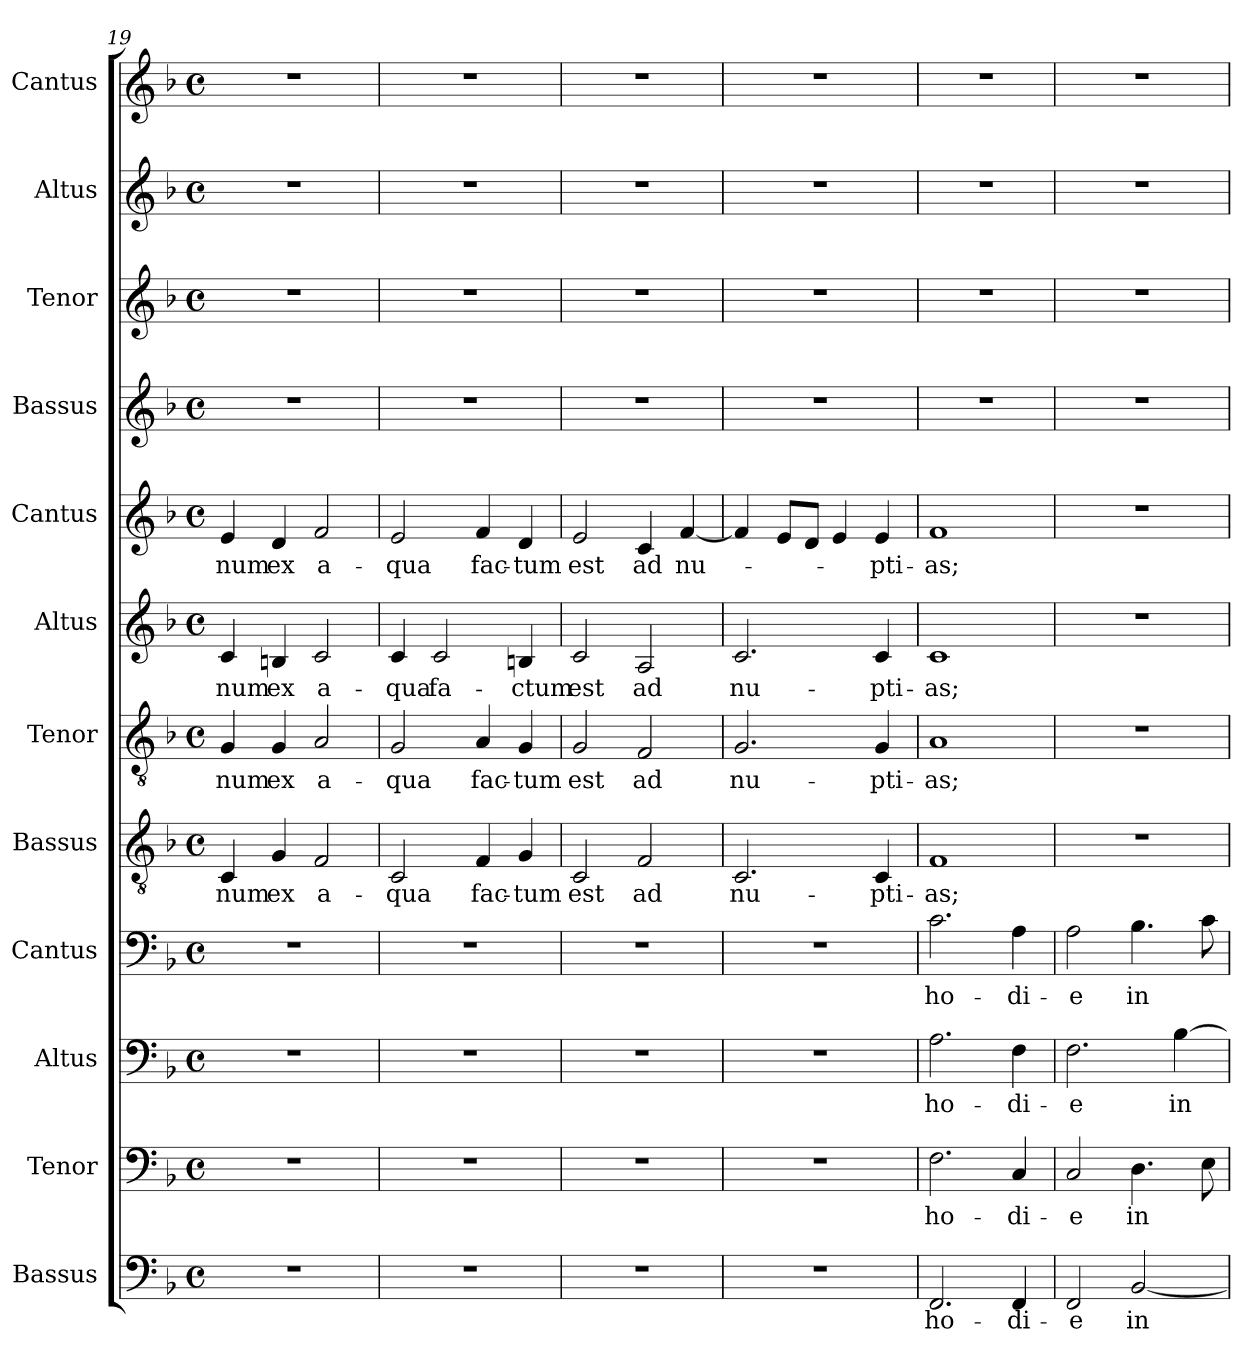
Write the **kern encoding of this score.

**kern	**text	**kern	**text	**kern	**text	**kern	**text	**kern	**text	**kern	**text	**kern	**text	**kern	**text	**kern	**kern	**kern	**kern
*part12	*part12	*part11	*part11	*part10	*part10	*part9	*part9	*part8	*part8	*part7	*part7	*part6	*part6	*part5	*part5	*part4	*part3	*part2	*part1
*staff12	*staff12	*staff11	*staff11	*staff10	*staff10	*staff9	*staff9	*staff8	*staff8	*staff7	*staff7	*staff6	*staff6	*staff5	*staff5	*staff4	*staff3	*staff2	*staff1
*I"Bassus	*	*I"Tenor	*	*I"Altus	*	*I"Cantus	*	*I"Bassus	*	*I"Tenor	*	*I"Altus	*	*I"Cantus	*	*I"Bassus	*I"Tenor	*I"Altus	*I"Cantus
*clefF4	*	*clefF4	*	*clefF4	*	*clefF4	*	*clefGv2	*	*clefGv2	*	*clefG2	*	*clefG2	*	*clefG2	*clefG2	*clefG2	*clefG2
*k[b-]	*	*k[b-]	*	*k[b-]	*	*k[b-]	*	*k[b-]	*	*k[b-]	*	*k[b-]	*	*k[b-]	*	*k[b-]	*k[b-]	*k[b-]	*k[b-]
*F:	*	*F:	*	*F:	*	*F:	*	*F:	*	*F:	*	*F:	*	*F:	*	*F:	*F:	*F:	*F:
*M4/4	*	*M4/4	*	*M4/4	*	*M4/4	*	*M4/4	*	*M4/4	*	*M4/4	*	*M4/4	*	*M4/4	*M4/4	*M4/4	*M4/4
*met(c)	*	*met(c)	*	*met(c)	*	*met(c)	*	*met(c)	*	*met(c)	*	*met(c)	*	*met(c)	*	*met(c)	*met(c)	*met(c)	*met(c)
=19	=19	=19	=19	=19	=19	=19	=19	=19	=19	=19	=19	=19	=19	=19	=19	=19	=19	=19	=19
!	!	!	!	!	!	!	!	!	!LO:LY:b:cj	!	!LO:LY:b:cj	!	!LO:LY:b:cj	!	!LO:LY:b:cj	!	!	!	!
1r	.	1r	.	1r	.	1r	.	4C/	-num	4G/	-num	4c/	-num	4e/	-num	1r	1r	1r	1r
!	!	!	!	!	!	!	!	!	!LO:LY:b:cj	!	!LO:LY:b:cj	!	!LO:LY:b:cj	!	!LO:LY:b:cj	!	!	!	!
.	.	.	.	.	.	.	.	4G/	ex	4G/	ex	4Bn/	ex	4d/	ex	.	.	.	.
!	!	!	!	!	!	!	!	!	!LO:LY:b:cj	!	!LO:LY:b:cj	!	!LO:LY:b:cj	!	!LO:LY:b:cj	!	!	!	!
.	.	.	.	.	.	.	.	2F/	a-	2A/	a-	2c/	a-	2f/	a-	.	.	.	.
=20	=20	=20	=20	=20	=20	=20	=20	=20	=20	=20	=20	=20	=20	=20	=20	=20	=20	=20	=20
!	!	!	!	!	!	!	!	!	!LO:LY:b:cj	!	!LO:LY:b:cj	!	!LO:LY:b:cj	!	!LO:LY:b:cj	!	!	!	!
1r	.	1r	.	1r	.	1r	.	2C/	-qua	2G/	-qua	4c/	-qua	2e/	-qua	1r	1r	1r	1r
!	!	!	!	!	!	!	!	!	!	!	!	!	!LO:LY:b:cj	!	!	!	!	!	!
.	.	.	.	.	.	.	.	.	.	.	.	2c/	fa-	.	.	.	.	.	.
!	!	!	!	!	!	!	!	!	!LO:LY:b:cj	!	!LO:LY:b:cj	!	!	!	!LO:LY:b:cj	!	!	!	!
.	.	.	.	.	.	.	.	4F/	fac-	4A/	fac-	.	.	4f/	fac-	.	.	.	.
!	!	!	!	!	!	!	!	!	!LO:LY:b:cj	!	!LO:LY:b:cj	!	!LO:LY:b:cj	!	!LO:LY:b:cj	!	!	!	!
.	.	.	.	.	.	.	.	4G/	-tum	4G/	-tum	4Bn/	-ctum	4d/	-tum	.	.	.	.
=21	=21	=21	=21	=21	=21	=21	=21	=21	=21	=21	=21	=21	=21	=21	=21	=21	=21	=21	=21
!	!	!	!	!	!	!	!	!	!LO:LY:b:cj	!	!LO:LY:b:cj	!	!LO:LY:b:cj	!	!LO:LY:b:cj	!	!	!	!
1r	.	1r	.	1r	.	1r	.	2C/	est	2G/	est	2c/	est	2e/	est	1r	1r	1r	1r
!	!	!	!	!	!	!	!	!	!LO:LY:b:cj	!	!LO:LY:b:cj	!	!LO:LY:b:cj	!	!LO:LY:b:cj	!	!	!	!
.	.	.	.	.	.	.	.	2F/	ad	2F/	ad	2A/	ad	4c/	ad	.	.	.	.
!	!	!	!	!	!	!	!	!	!	!	!	!	!	!	!LO:LY:b:cj	!	!	!	!
.	.	.	.	.	.	.	.	.	.	.	.	.	.	[>4f/	nu-	.	.	.	.
!!LO:PB:g=z
=22	=22	=22	=22	=22	=22	=22	=22	=22	=22	=22	=22	=22	=22	=22	=22	=22	=22	=22	=22
!	!	!	!	!	!	!	!	!	!LO:LY:b:cj	!	!LO:LY:b:cj	!	!LO:LY:b:cj	!	!	!	!	!	!
1r	.	1r	.	1r	.	1r	.	2.C/	nu-	2.G/	nu-	2.c/	nu-	4f/]	.	1r	1r	1r	1r
.	.	.	.	.	.	.	.	.	.	.	.	.	.	8e/L	.	.	.	.	.
.	.	.	.	.	.	.	.	.	.	.	.	.	.	8d/J	.	.	.	.	.
.	.	.	.	.	.	.	.	.	.	.	.	.	.	4e/	.	.	.	.	.
!	!	!	!	!	!	!	!	!	!LO:LY:b:cj	!	!LO:LY:b:cj	!	!LO:LY:b:cj	!	!LO:LY:b:cj	!	!	!	!
.	.	.	.	.	.	.	.	4C/	-pti-	4G/	-pti-	4c/	-pti-	4e/	-pti-	.	.	.	.
=23	=23	=23	=23	=23	=23	=23	=23	=23	=23	=23	=23	=23	=23	=23	=23	=23	=23	=23	=23
!	!LO:LY:b:cj	!	!LO:LY:b:cj	!	!LO:LY:b:cj	!	!LO:LY:b:cj	!	!LO:LY:b:cj	!	!LO:LY:b:cj	!	!LO:LY:b:cj	!	!LO:LY:b:cj	!	!	!	!
2.FF/	ho-	2.F\	ho-	2.A\	ho-	2.c\	ho-	1F	-as;	1A	-as;	1c	-as;	1f	-as;	1r	1r	1r	1r
!	!LO:LY:b:cj	!	!LO:LY:b:cj	!	!LO:LY:b:cj	!	!LO:LY:b:cj	!	!	!	!	!	!	!	!	!	!	!	!
4FF/	-di-	4C/	-di-	4F\	-di-	4A\	-di-	.	.	.	.	.	.	.	.	.	.	.	.
=24	=24	=24	=24	=24	=24	=24	=24	=24	=24	=24	=24	=24	=24	=24	=24	=24	=24	=24	=24
!	!LO:LY:b:cj	!	!LO:LY:b:cj	!	!LO:LY:b:cj	!	!LO:LY:b:cj	!	!	!	!	!	!	!	!	!	!	!	!
2FF/	-e	2C/	-e	2.F\	-e	2A\	-e	1r	.	1r	.	1r	.	1r	.	1r	1r	1r	1r
!	!LO:LY:b:cj	!	!LO:LY:b:cj	!	!	!	!LO:LY:b:cj	!	!	!	!	!	!	!	!	!	!	!	!
[<2BB-/	in	4.D\	in	.	.	4.B-\	in	.	.	.	.	.	.	.	.	.	.	.	.
!	!	!	!	!	!LO:LY:b:cj	!	!	!	!	!	!	!	!	!	!	!	!	!	!
.	.	.	.	[>4B-\	in	.	.	.	.	.	.	.	.	.	.	.	.	.	.
.	.	8E\	.	.	.	8c\	.	.	.	.	.	.	.	.	.	.	.	.	.
=	=	=	=	=	=	=	=	=	=	=	=	=	=	=	=	=	=	=	=
*-	*-	*-	*-	*-	*-	*-	*-	*-	*-	*-	*-	*-	*-	*-	*-	*-	*-	*-	*-
